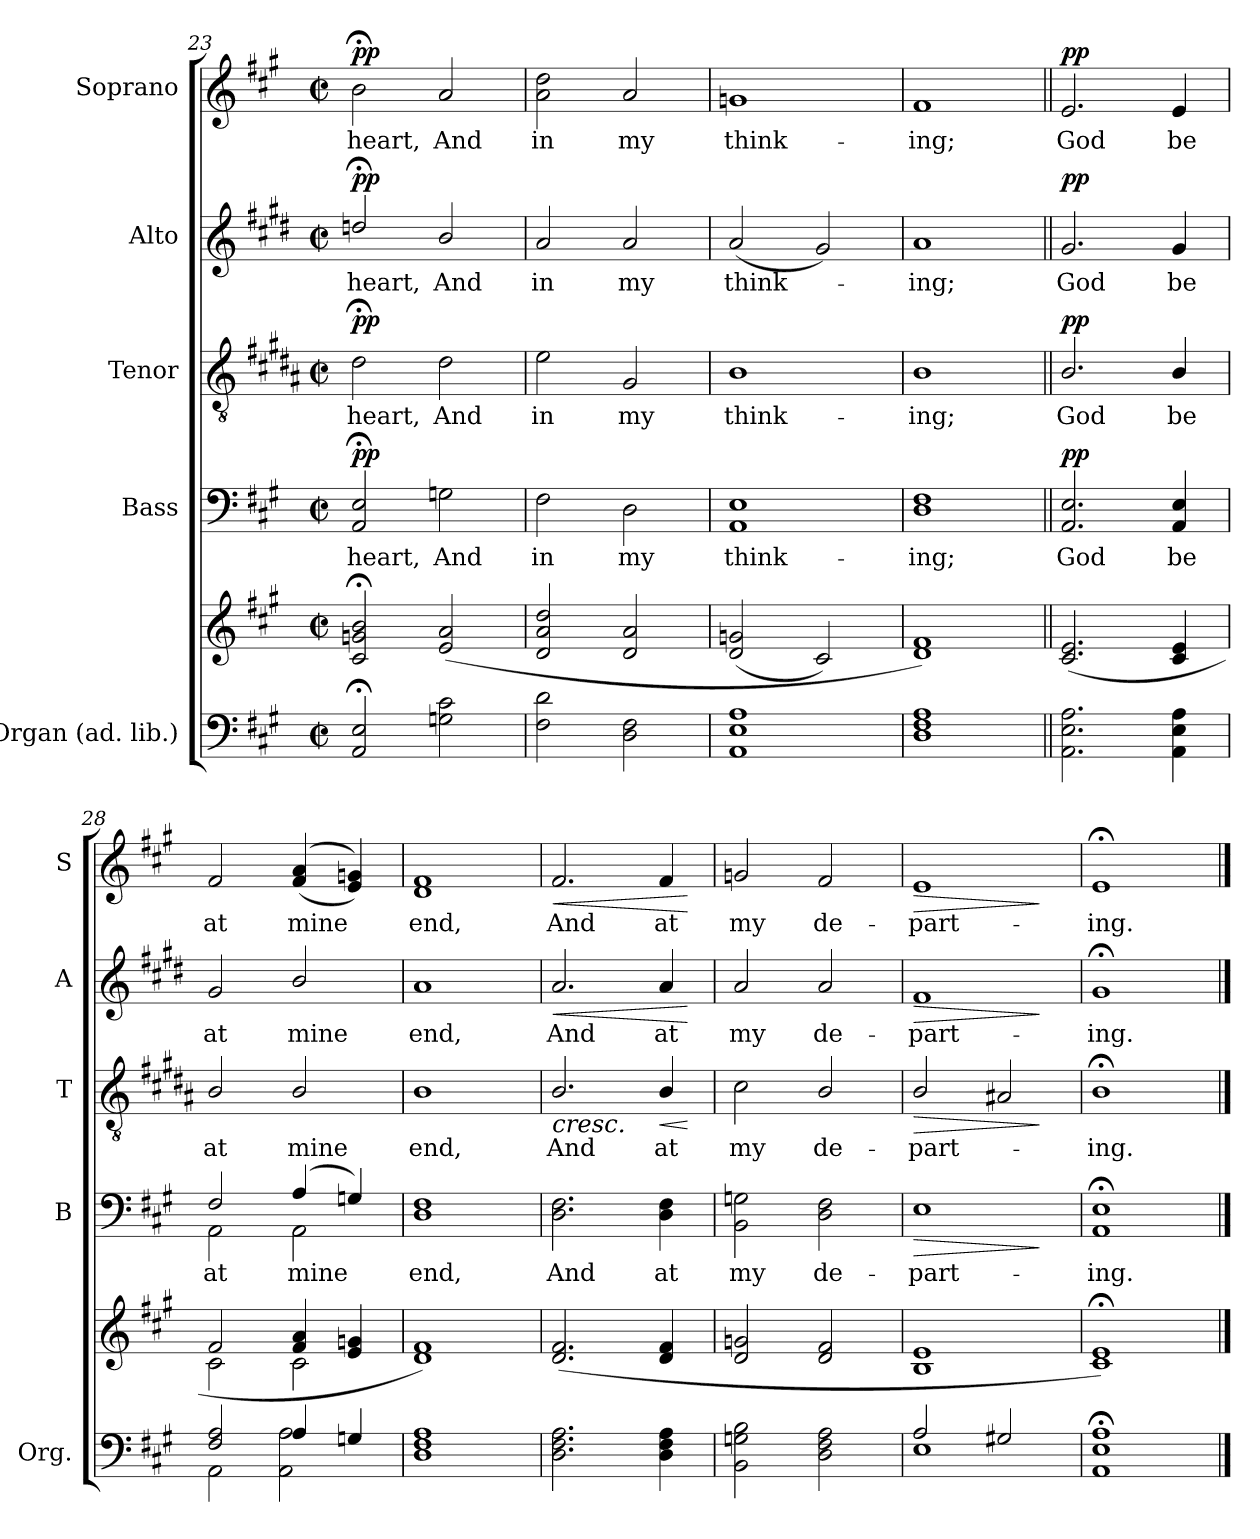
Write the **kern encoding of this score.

**kern	**kern	**kern	**text	**dynam	**kern	**text	**dynam	**kern	**text	**dynam	**kern	**text	**dynam
*part5	*part5	*part4	*part4	*part4	*part3	*part3	*part3	*part2	*part2	*part2	*part1	*part1	*part1
*staff6	*staff5	*staff4	*staff4	*staff4	*staff3	*staff3	*staff3	*staff2	*staff2	*staff2	*staff1	*staff1	*staff1
*I"Organ (ad. lib.)	*	*I"Bass	*	*	*I"Tenor	*	*	*I"Alto	*	*	*I"Soprano	*	*
*I'Org.	*	*I'B	*	*	*I'T	*	*	*I'A	*	*	*I'S	*	*
*clefF4	*clefG2	*clefF4	*	*	*clefGv2	*	*	*clefG2	*	*	*clefG2	*	*
*	*	*	*	*	*ITrd1c2	*	*	*ITrd4c7	*	*	*	*	*
*k[f#c#g#]	*k[f#c#g#]	*k[f#c#g#]	*	*	*k[f#c#g#]	*	*	*k[f#c#g#]	*	*	*k[f#c#g#]	*	*
*A:	*A:	*A:	*	*	*A:	*	*	*A:	*	*	*A:	*	*
*M2/2	*M2/2	*M2/2	*	*	*M2/2	*	*	*M2/2	*	*	*M2/2	*	*
*met(c|)	*met(c|)	*met(c|)	*	*	*met(c|)	*	*	*met(c|)	*	*	*met(c|)	*	*
=23	=23	=23	=23	=23	=23	=23	=23	=23	=23	=23	=23	=23	=23
!	!	!	!	!LO:DY:a	!	!	!LO:DY:a	!	!	!LO:DY:a	!	!	!LO:DY:a
2AA/; 2E/;	2c#/;< 2gn/;< 2b/;<	2AA/;< 2E/;<	heart,	pp	2c#;<\	heart,	pp	2gn;</	heart,	pp	2b;<\	heart,	pp
2Gn\ 2c#\	(>2e/ 2a/	2Gn\	And	.	2c#\	And	.	2e/	And	.	2a/	And	.
=24	=24	=24	=24	=24	=24	=24	=24	=24	=24	=24	=24	=24	=24
2F#\ 2d\	2d/ 2a/ 2dd/	2F#\	in	.	2d\	in	.	2d/	in	.	2a\ 2dd\	in	.
2D\ 2F#\	2d/ 2a/	2D\	my	.	2F#/	my	.	2d/	my	.	2a/	my	.
=25	=25	=25	=25	=25	=25	=25	=25	=25	=25	=25	=25	=25	=25
1AA 1E 1A	(2d/ 2gn/	1AA 1E	think-	.	1A	think-	.	(2d/	think-	.	1gn	think-	.
.	2c#/)	.	.	.	.	.	.	2c#/)	.	.	.	.	.
=26	=26	=26	=26	=26	=26	=26	=26	=26	=26	=26	=26	=26	=26
1D 1F# 1A	1d 1f#)	1D 1F#	-ing;	.	1A	-ing;	.	1d	-ing;	.	1f#	-ing;	.
!!LO:LB:g=z
=27||	=27||	=27||	=27||	=27||	=27||	=27||	=27||	=27||	=27||	=27||	=27||	=27||	=27||
!	!	!	!	!LO:DY:a	!	!	!LO:DY:a	!	!	!LO:DY:a	!	!	!LO:DY:a
2.AA\ 2.E\ 2.A\	(2.c#/ 2.e/	2.AA/ 2.E/	God	pp	2.A/	God	pp	2.c#/	God	pp	2.e/	God	pp
4AA\ 4E\ 4A\	4c#/ 4e/	4AA/ 4E/	be	.	4A/	be	.	4c#/	be	.	4e/	be	.
=28	=28	=28	=28	=28	=28	=28	=28	=28	=28	=28	=28	=28	=28
*^	*^	*^	*	*	*	*	*	*	*	*	*	*	*
2F#/ 2A/	2AA\	2f#/	2c#\	2F#/	2AA\	at	.	2A/	at	.	2c#/	at	.	2f#/	at	.
4A/	2AA\ 2A\	4f#/ 4a/	2c#\	(4A/	2AA\	mine	.	2A/	mine	.	2e/	mine	.	((>4f#/ 4a/	mine	.
4Gn/	.	4e/ 4gn/	.	4Gn/)	.	.	.	.	.	.	.	.	.	4e/ 4gn/))	.	.
*v	*v	*	*	*v	*v	*	*	*	*	*	*	*	*	*	*	*
*	*v	*v	*	*	*	*	*	*	*	*	*	*	*	*
=29	=29	=29	=29	=29	=29	=29	=29	=29	=29	=29	=29	=29	=29
1D 1F# 1A	1d 1f#)	1D 1F#	end,	.	1A	end,	.	1d	end,	.	1d 1f#	end,	.
=30	=30	=30	=30	=30	=30	=30	=30	=30	=30	=30	=30	=30	=30
!	!	!	!	!	!	!	!LO:HP:b	!	!	!LO:HP:b	!	!	!LO:HP:b
2.D\ 2.F#\ 2.A\	(>2.d/ 2.f#/	2.D\ 2.F#\	And	.	2.A/	And	<	2.d/	And	<	2.f#/	And	<
!	!	!	!	!	!	!	!LO:HP:b	!	!	!	!	!	!
4D\ 4F#\ 4A\	4d/ 4f#/	4D\ 4F#\	at	.	4A/	at	<	4d/	at	.	4f#/	at	.
.	.	.	.	.	.	.	[ [	.	.	[	.	.	[
=31	=31	=31	=31	=31	=31	=31	=31	=31	=31	=31	=31	=31	=31
2BB\ 2Gn\ 2B\	2d/ 2gn/	2BB\ 2Gn\	my	.	2B\	my	.	2d/	my	.	2gn/	my	.
2D\ 2F#\ 2A\	2d/ 2f#/	2D\ 2F#\	de-	.	2A/	de-	.	2d/	de-	.	2f#/	de-	.
=32	=32	=32	=32	=32	=32	=32	=32	=32	=32	=32	=32	=32	=32
*^	*	*	*	*	*	*	*	*	*	*	*	*	*
!	!	!	!	!	!LO:HP:b	!	!	!LO:HP:b	!	!	!LO:HP:b	!	!	!LO:HP:b
2A/	1E	1B 1e	1E	-part-	>	2A/	-part-	>	1B	-part-	>	1e	-part-	>
2G#X/	.	.	.	.	.	2G#X/	.	.	.	.	.	.	.	.
*v	*v	*	*	*	*	*	*	*	*	*	*	*	*	*
.	.	.	.	]	.	.	]	.	.	]	.	.	]
=33	=33	=33	=33	=33	=33	=33	=33	=33	=33	=33	=33	=33	=33
1AA; 1E; 1A;	1c#;< 1e;<)	1AA;< 1E;<	-ing.	.	1A;<	-ing.	.	1c#;<	-ing.	.	1e;<	-ing.	.
==	==	==	==	==	==	==	==	==	==	==	==	==	==
*-	*-	*-	*-	*-	*-	*-	*-	*-	*-	*-	*-	*-	*-
